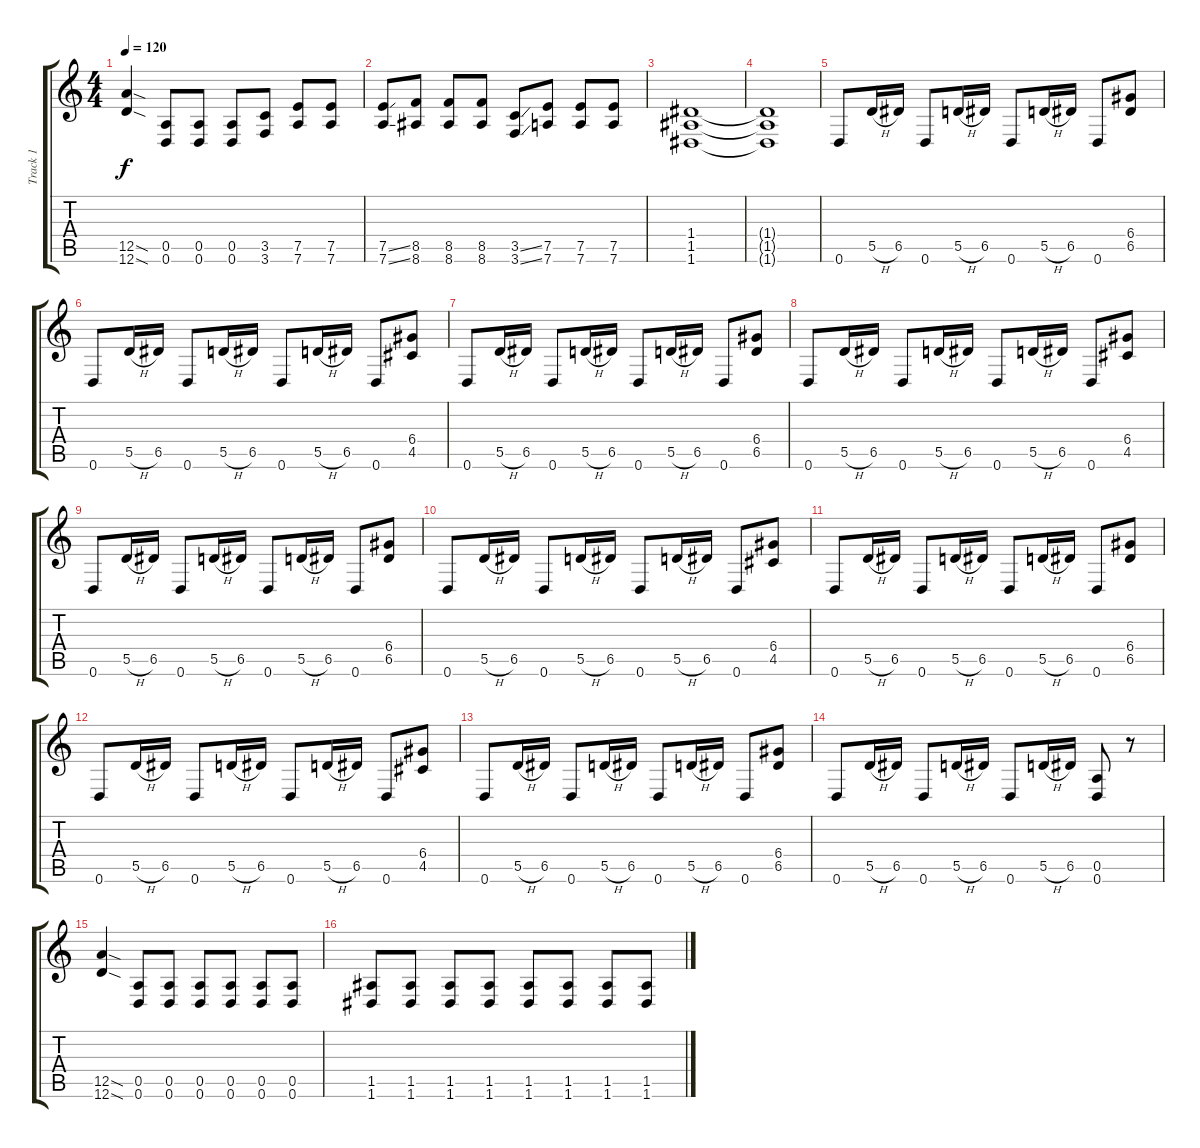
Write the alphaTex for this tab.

\track ("Track 1" "Track 1") {instrument distortionguitar}
\staff {score tabs}
\tuning (E4 B3 G3 D3 A2 D2) {hide}
\ts (4 4)
\tempo 120
\clef g2
\ks c
(12.5{sod} 12.6{sod}).4{dy f} (0.5 0.6).8 (0.5 0.6).8 (0.5 0.6).8 (3.5 3.6).8 (7.5 7.6).8 (7.5 7.6).8 |
(7.5{ss} 7.6{ss}).8 (8.5 8.6).8 (8.5 8.6).8 (8.5 8.6).8 (3.5{ss} 3.6{ss}).8 (7.5 7.6).8 (7.5 7.6).8 (7.5 7.6).8 |
(1.4 1.5 1.6).1 |
(1.4{t} 1.5{t} 1.6{t}).1 |
0.6.8 5.5{h}.16 6.5.16 0.6.8 5.5{h}.16 6.5.16 0.6.8 5.5{h}.16 6.5.16 0.6.8 (6.4 6.5).8 |
0.6.8 5.5{h}.16 6.5.16 0.6.8 5.5{h}.16 6.5.16 0.6.8 5.5{h}.16 6.5.16 0.6.8 (6.4 4.5).8 |
0.6.8 5.5{h}.16 6.5.16 0.6.8 5.5{h}.16 6.5.16 0.6.8 5.5{h}.16 6.5.16 0.6.8 (6.4 6.5).8 |
0.6.8 5.5{h}.16 6.5.16 0.6.8 5.5{h}.16 6.5.16 0.6.8 5.5{h}.16 6.5.16 0.6.8 (6.4 4.5).8 |
0.6.8 5.5{h}.16 6.5.16 0.6.8 5.5{h}.16 6.5.16 0.6.8 5.5{h}.16 6.5.16 0.6.8 (6.4 6.5).8 |
0.6.8 5.5{h}.16 6.5.16 0.6.8 5.5{h}.16 6.5.16 0.6.8 5.5{h}.16 6.5.16 0.6.8 (6.4 4.5).8 |
0.6.8 5.5{h}.16 6.5.16 0.6.8 5.5{h}.16 6.5.16 0.6.8 5.5{h}.16 6.5.16 0.6.8 (6.4 6.5).8 |
0.6.8 5.5{h}.16 6.5.16 0.6.8 5.5{h}.16 6.5.16 0.6.8 5.5{h}.16 6.5.16 0.6.8 (6.4 4.5).8 |
0.6.8 5.5{h}.16 6.5.16 0.6.8 5.5{h}.16 6.5.16 0.6.8 5.5{h}.16 6.5.16 0.6.8 (6.4 6.5).8 |
0.6.8 5.5{h}.16 6.5.16 0.6.8 5.5{h}.16 6.5.16 0.6.8 5.5{h}.16 6.5.16 (0.5 0.6).8 r.8 |
(12.5{sod} 12.6{sod}).4 (0.5 0.6).8 (0.5 0.6).8 (0.5 0.6).8 (0.5 0.6).8 (0.5 0.6).8 (0.5 0.6).8 |
(1.5 1.6).8 (1.5 1.6).8 (1.5 1.6).8 (1.5 1.6).8 (1.5 1.6).8 (1.5 1.6).8 (1.5 1.6).8 (1.5 1.6).8
